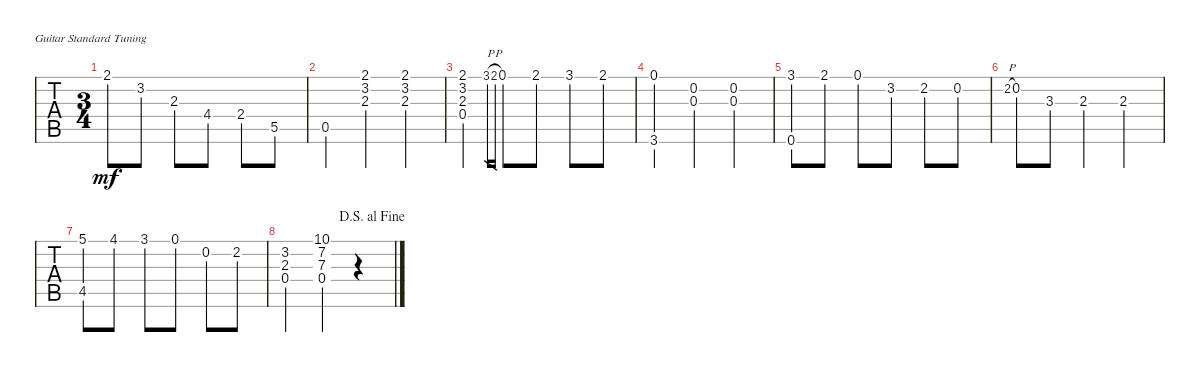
\defaultSystemsLayout 4
\bracketExtendMode groupsimilarinstruments
\singleTrackTrackNamePolicy hidden
\multiTrackTrackNamePolicy hidden
\firstSystemTrackNameOrientation horizontal
\otherSystemsTrackNameOrientation horizontal
\track ("Nylon Guitar" "N-Gt") {instrument acousticguitarnylon}
\staff {tabs}
\tuning (E4 B3 G3 D3 A2 E2)
\ts (3 4)
\tempo (120 hide)
\clef g2
\ks d
2.1.8{dy mf} 3.2.8 2.3.8 4.4.8 2.4.8 5.5.8 |
0.5.4 (2.1 3.2 2.3).4 (2.3 3.2 2.1).4 |
(2.1 3.2 2.3 0.4).4 3.1{h}.16{gr} 2.1{h}.16{gr} 0.1.8 2.1.8 3.1.8 2.1.8 |
(0.1 3.6).4 (0.2 0.3).4 (0.2 0.3).4 |
(0.6 3.1).8 2.1.8 0.1.8 3.2.8 2.2.8 0.2.8 |
2.2{h}.8{gr} 0.2.8 3.3.8 2.3.4 2.3.4 |
(5.1 4.5).8 4.1.8 3.1.8 0.1.8 0.2.8 2.2.8 |
\jump dalsegnoalfine
(3.2 2.3 0.4).4 (0.4 7.3 7.2 10.1).4 r.4
